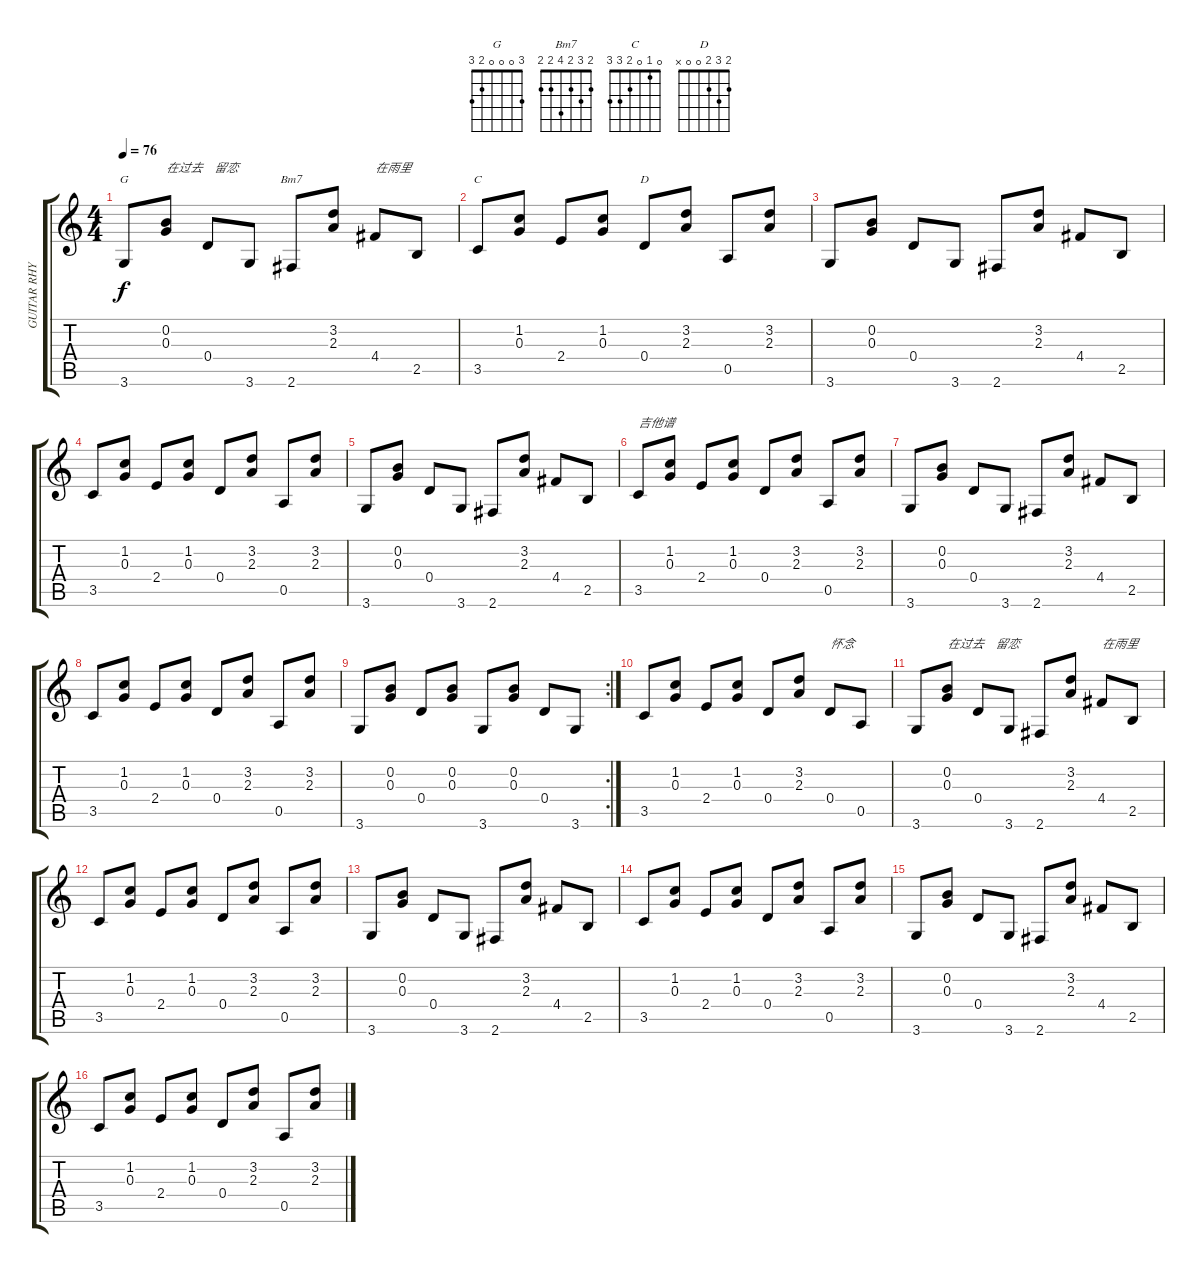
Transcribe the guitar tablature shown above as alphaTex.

\track ("GUITAR RHYTHM" "GUITAR RHY") {instrument acousticguitarnylon}
\staff {score tabs}
\tuning (E4 B3 G3 D3 A2 E2) {hide}
\chord ("G" 3 0 0 0 2 3)
\chord ("Bm7" 2 3 2 4 2 2)
\chord ("C" 0 1 0 2 3 3)
\chord ("D" 2 3 2 0 0 x)
\ts (4 4)
\tempo 76
\clef g2
\ks c
3.6.8{ch "G" dy f} (0.2 0.3).8{txt "在过去    留恋"} 0.4.8 3.6.8 2.6.8{ch "Bm7"} (3.2 2.3).8 4.4.8{txt "在雨里"} 2.5.8 |
3.5.8{ch "C"} (1.2 0.3).8 2.4.8 (1.2 0.3).8 0.4.8{ch "D"} (3.2 2.3).8 0.5.8 (3.2 2.3).8 |
3.6.8 (0.2 0.3).8 0.4.8 3.6.8 2.6.8 (3.2 2.3).8 4.4.8 2.5.8 |
3.5.8 (1.2 0.3).8 2.4.8 (1.2 0.3).8 0.4.8 (3.2 2.3).8 0.5.8 (3.2 2.3).8 |
3.6.8 (0.2 0.3).8 0.4.8 3.6.8 2.6.8 (3.2 2.3).8 4.4.8 2.5.8 |
3.5.8{txt "吉他谱"} (1.2 0.3).8 2.4.8 (1.2 0.3).8 0.4.8 (3.2 2.3).8 0.5.8 (3.2 2.3).8 |
3.6.8 (0.2 0.3).8 0.4.8 3.6.8 2.6.8 (3.2 2.3).8 4.4.8 2.5.8 |
3.5.8 (1.2 0.3).8 2.4.8 (1.2 0.3).8 0.4.8 (3.2 2.3).8 0.5.8 (3.2 2.3).8 |
\rc 2
3.6.8 (0.2 0.3).8 0.4.8 (0.2 0.3).8 3.6.8 (0.2 0.3).8 0.4.8 3.6.8 |
3.5.8 (1.2 0.3).8 2.4.8 (1.2 0.3).8 0.4.8 (3.2 2.3).8 0.4.8{txt "怀念"} 0.5.8 |
3.6.8 (0.2 0.3).8{txt "在过去    留恋"} 0.4.8 3.6.8 2.6.8 (3.2 2.3).8 4.4.8{txt "在雨里"} 2.5.8 |
3.5.8 (1.2 0.3).8 2.4.8 (1.2 0.3).8 0.4.8 (3.2 2.3).8 0.5.8 (3.2 2.3).8 |
3.6.8 (0.2 0.3).8 0.4.8 3.6.8 2.6.8 (3.2 2.3).8 4.4.8 2.5.8 |
3.5.8 (1.2 0.3).8 2.4.8 (1.2 0.3).8 0.4.8 (3.2 2.3).8 0.5.8 (3.2 2.3).8 |
3.6.8 (0.2 0.3).8 0.4.8 3.6.8 2.6.8 (3.2 2.3).8 4.4.8 2.5.8 |
3.5.8 (1.2 0.3).8 2.4.8 (1.2 0.3).8 0.4.8 (3.2 2.3).8 0.5.8 (3.2 2.3).8
